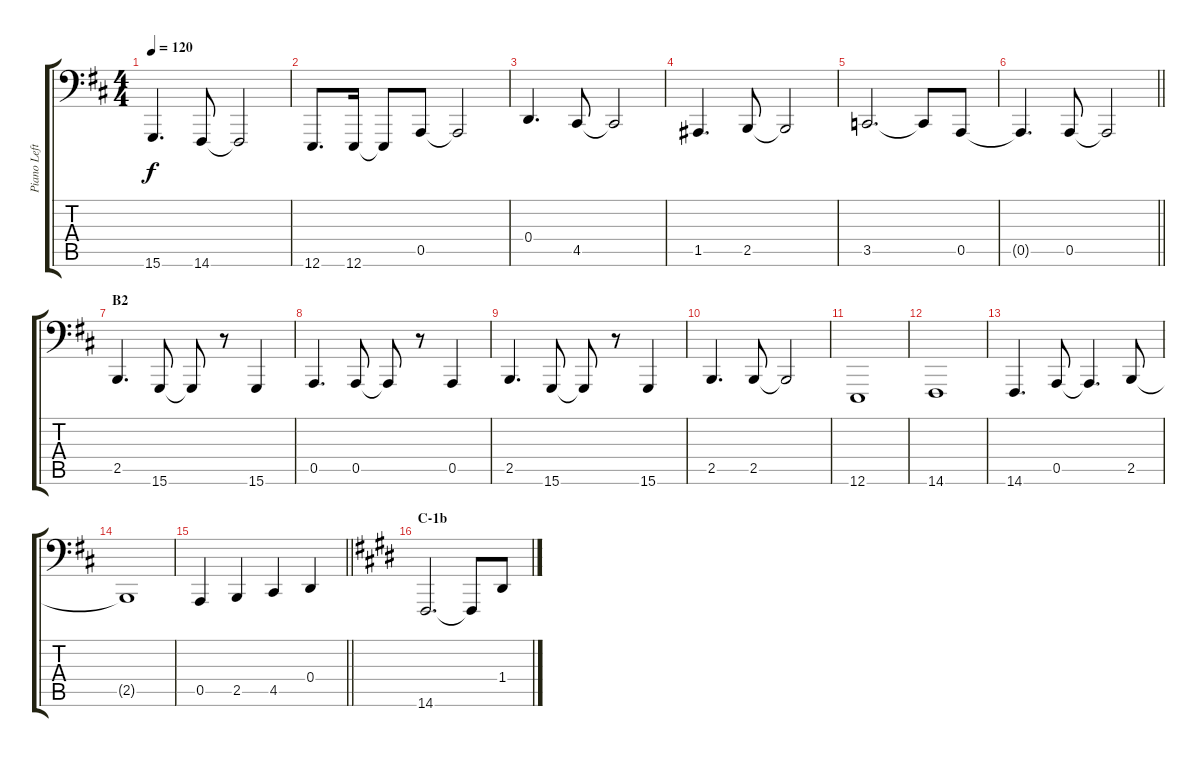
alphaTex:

\track ("Piano Left (Kotobuki Tsumugi)" "Piano Left") {instrument electricgrandpiano}
\staff {score tabs}
\tuning (E3 B2 G2 D2 A1 E0) {hide}
\ts (4 4)
\tempo 120
\clef f4
\ks d
15.6.4{d dy f} 14.6.8 14.6{t}.2 |
12.6.8{d} 12.6.16 12.6{t}.8 0.5.8 0.5{t}.2 |
0.4.4{d} 4.5.8 4.5{t}.2 |
1.5.4{d} 2.5.8 2.5{t}.2 |
3.5.2{d} 3.5{t}.8 0.5.8 |
\barLineRight lightlight
0.5{t}.4{d} 0.5.8 0.5{t}.2 |
\section ("" "B2")
2.5.4{d} 15.6.8 15.6{t}.8 r.8 15.6.4 |
0.5.4{d} 0.5.8 0.5{t}.8 r.8 0.5.4 |
2.5.4{d} 15.6.8 15.6{t}.8 r.8 15.6.4 |
2.5.4{d} 2.5.8 2.5{t}.2 |
12.6.1 |
14.6.1 |
14.6.4{d} 0.5.8 0.5{t}.4{d} 2.5.8 |
2.5{t}.1 |
\barLineRight lightlight
0.5.4 2.5.4 4.5.4 0.4.4 |
\section ("" "C-1b")
\ks e
14.6.2{d} 14.6{t}.8 1.4.8
